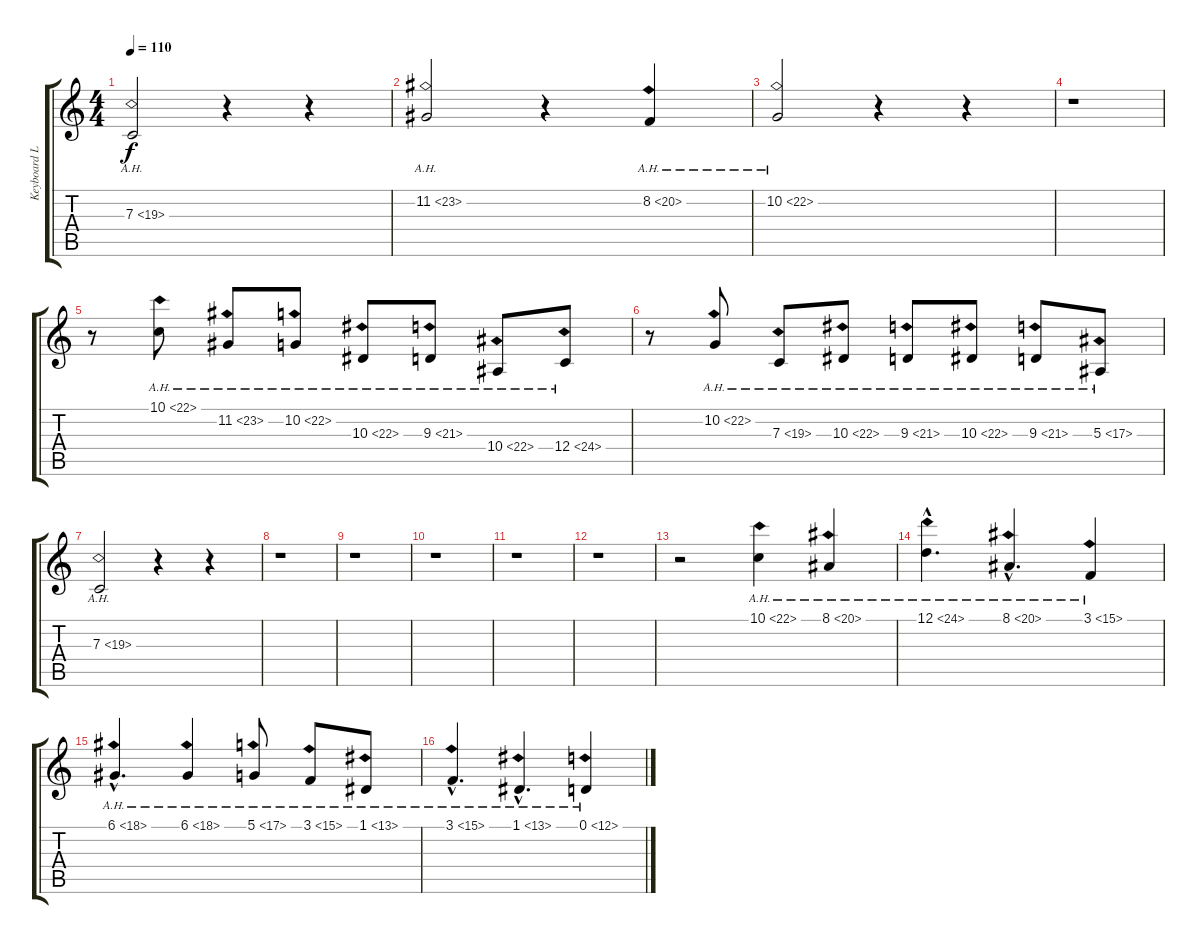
\track ("Keyboard Layer" "Keyboard L") {instrument pad1newage}
\staff {score tabs}
\tuning (D4 A3 F3 C3 G2 C2) {hide}
\ts (4 4)
\tempo 110
\clef g2
\ks c
7.3{ah 12}.2{dy f} r.4 r.4 |
11.2{ah 12}.2 r.4 8.2{ah 12}.4 |
10.2{ah 12}.2 r.4 r.4 |
r.1 |
r.8 10.1{ah 12}.8 11.2{ah 12}.8 10.2{ah 12}.8 10.3{ah 12}.8 9.3{ah 12}.8 10.4{ah 12}.8 12.4{ah 12}.8 |
r.8 10.2{ah 12}.8 7.3{ah 12}.8 10.3{ah 12}.8 9.3{ah 12}.8 10.3{ah 12}.8 9.3{ah 12}.8 5.3{ah 12}.8 |
7.3{ah 12}.2 r.4 r.4 |
r.1 |
r.1 |
r.1 |
r.1 |
r.1 |
r.2 10.1{ah 12}.4 8.1{ah 12}.4 |
12.1{ah 12 hac}.4{d} 8.1{ah 12 hac}.4{d} 3.1{ah 12}.4 |
6.1{ah 12 hac}.4{d} 6.1{ah 12}.4 5.1{ah 12}.8 3.1{ah 12}.8 1.1{ah 12}.8 |
3.1{ah 12 hac}.4{d} 1.1{ah 12 hac}.4{d} 0.1{ah 12}.4
